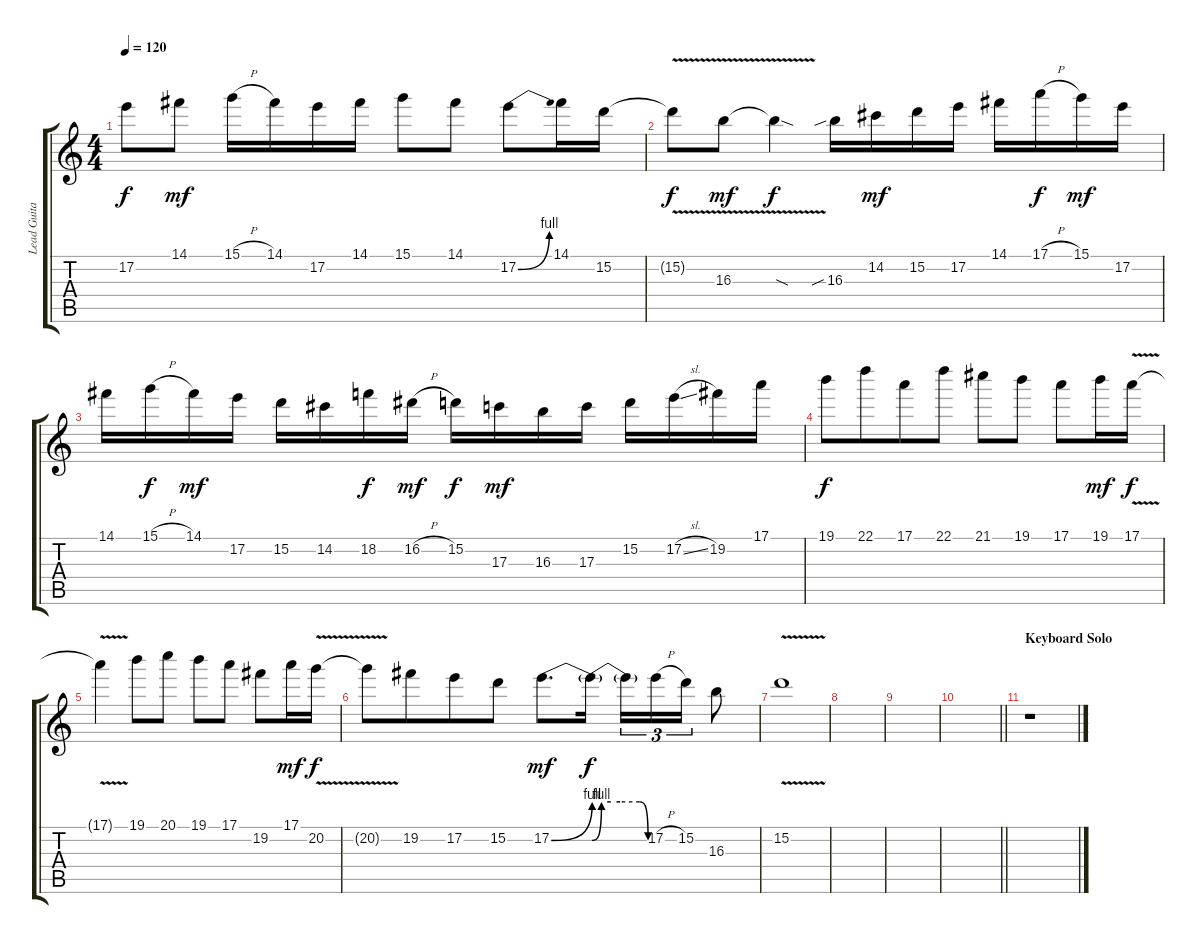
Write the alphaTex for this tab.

\track ("Lead Guitar" "Lead Guita") {instrument overdrivenguitar}
\staff {score tabs}
\tuning (E4 B3 G3 D3 A2 E2) {hide}
\ts (4 4)
\tempo 120
\clef g2
\ks c
17.2{t}.8{dy f} 14.1.8{dy mf} 15.1{h}.16 14.1.16 17.2.16 14.1.16 15.1.8 14.1.8 17.2{be (bend 0 0 60 4)}.8 14.1.16 15.2.16 |
15.2{v t}.8{dy f} 16.3{v}.8{dy mf beam merge} 16.3{sod t}.4{dy f} 16.3{sib}.16 14.2.16{dy mf} 15.2.16 17.2.16 14.1.16 17.1{h}.16{dy f} 15.1.16{dy mf} 17.2.16 |
14.1.16 15.1{h}.16{dy f} 14.1.16{dy mf} 17.2.16 15.2.16 14.2.16 18.2.16{dy f} 16.2{h}.16{dy mf} 15.2.16{dy f} 17.3.16{dy mf} 16.3.16 17.3.16 15.2.16 17.2{sl}.16 19.2.16 17.1.16 |
19.1.8{dy f} 22.1.8{beam merge} 17.1.8 22.1.8 21.1.8 19.1.8 17.1.8 19.1.16{dy mf beam merge} 17.1{v}.16{dy f} |
17.1{t}.4 19.1.8 20.1.8 19.1.8 17.1.8 19.2.8 17.1.16{dy mf beam merge} 20.2{v}.16{dy f} |
20.2{t}.8 19.2.8{beam merge} 17.2.8 15.2.8 17.2{be (bend 0 0 60 4)}.8{d dy mf} 17.2{be (custom 0 0 10 4 20 4 30 4 51 4 60 0) t}.16{dy f} 17.2{t}.16{tu (3 2)} 17.2{h}.16{tu (3 2)} 15.2.16{tu (3 2)} 16.3.8 |
15.2{v}.1 |
|
|
\barLineRight lightlight
|
\section ("" "Keyboard Solo")
r.1
